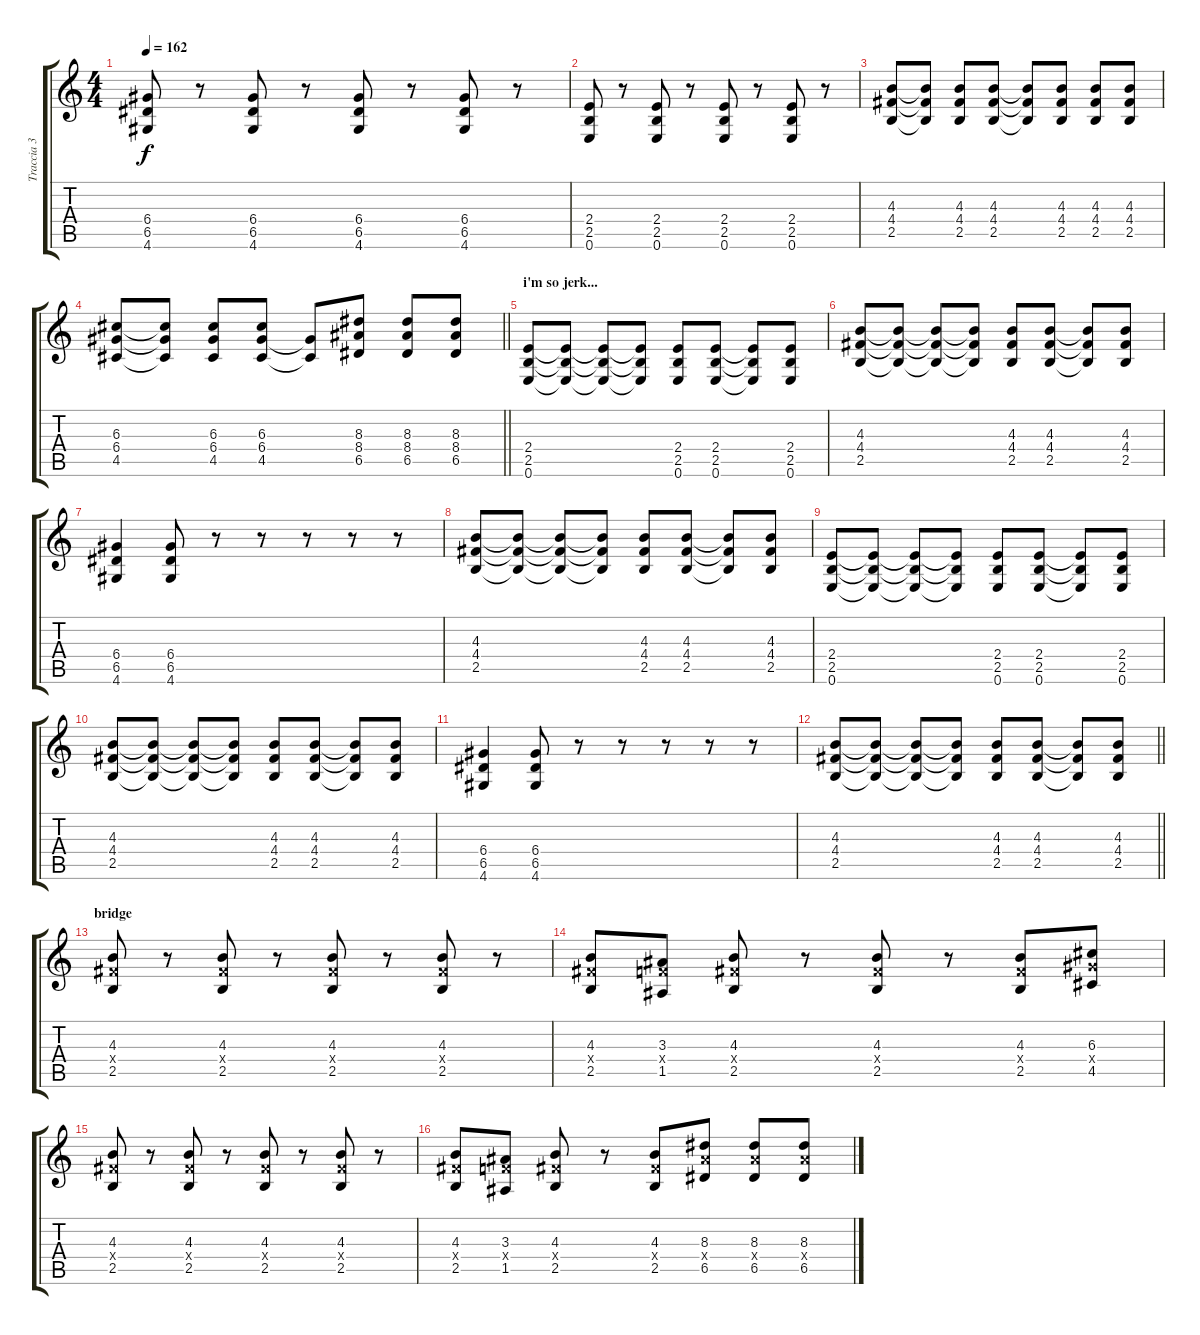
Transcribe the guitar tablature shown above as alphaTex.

\track ("Traccia 3" "Traccia 3") {instrument distortionguitar}
\staff {score tabs}
\tuning (E4 B3 G3 D3 A2 E2) {hide}
\ts (4 4)
\tempo 162
\clef g2
\ks c
(6.4 6.5 4.6).8{dy f} r.8 (6.4 6.5 4.6).8 r.8 (6.4 6.5 4.6).8 r.8 (6.4 6.5 4.6).8 r.8 |
(2.4 2.5 0.6).8 r.8 (2.4 2.5 0.6).8 r.8 (2.4 2.5 0.6).8 r.8 (2.4 2.5 0.6).8 r.8 |
(4.3 4.4 2.5).8 (4.3{t} 4.4{t} 2.5{t}).8 (4.3 4.4 2.5).8 (4.3 4.4 2.5).8 (4.3{t} 4.4{t} 2.5{t}).8 (4.3 4.4 2.5).8 (4.3 4.4 2.5).8 (4.3 4.4 2.5).8 |
\barLineRight lightlight
(6.3 6.4 4.5).8 (6.3{t} 6.4{t} 4.5{t}).8 (6.3 6.4 4.5).8 (6.3 6.4 4.5).8 (6.4{t} 4.5{t}).8 (8.3 8.4 6.5).8 (8.3 8.4 6.5).8 (8.3 8.4 6.5).8 |
\section ("" "i'm so jerk...")
(2.4 2.5 0.6).8 (2.4{t} 2.5{t} 0.6{t}).8 (2.4{t} 2.5{t} 0.6{t}).8 (2.4{t} 2.5{t} 0.6{t}).8 (2.4 2.5 0.6).8 (2.4 2.5 0.6).8 (2.4{t} 2.5{t} 0.6{t}).8 (2.4 2.5 0.6).8 |
(4.3 4.4 2.5).8 (4.3{t} 4.4{t} 2.5{t}).8 (4.3{t} 4.4{t} 2.5{t}).8 (4.3{t} 4.4{t} 2.5{t}).8 (4.3 4.4 2.5).8 (4.3 4.4 2.5).8 (4.3{t} 4.4{t} 2.5{t}).8 (4.3 4.4 2.5).8 |
(6.4 6.5 4.6).4 (6.4 6.5 4.6).8 r.8 r.8 r.8 r.8 r.8 |
(4.3 4.4 2.5).8 (4.3{t} 4.4{t} 2.5{t}).8 (4.3{t} 4.4{t} 2.5{t}).8 (4.3{t} 4.4{t} 2.5{t}).8 (4.3 4.4 2.5).8 (4.3 4.4 2.5).8 (4.3{t} 4.4{t} 2.5{t}).8 (4.3 4.4 2.5).8 |
(2.4 2.5 0.6).8 (2.4{t} 2.5{t} 0.6{t}).8 (2.4{t} 2.5{t} 0.6{t}).8 (2.4{t} 2.5{t} 0.6{t}).8 (2.4 2.5 0.6).8 (2.4 2.5 0.6).8 (2.4{t} 2.5{t} 0.6{t}).8 (2.4 2.5 0.6).8 |
(4.3 4.4 2.5).8 (4.3{t} 4.4{t} 2.5{t}).8 (4.3{t} 4.4{t} 2.5{t}).8 (4.3{t} 4.4{t} 2.5{t}).8 (4.3 4.4 2.5).8 (4.3 4.4 2.5).8 (4.3{t} 4.4{t} 2.5{t}).8 (4.3 4.4 2.5).8 |
(6.4 6.5 4.6).4 (6.4 6.5 4.6).8 r.8 r.8 r.8 r.8 r.8 |
\barLineRight lightlight
(4.3 4.4 2.5).8 (4.3{t} 4.4{t} 2.5{t}).8 (4.3{t} 4.4{t} 2.5{t}).8 (4.3{t} 4.4{t} 2.5{t}).8 (4.3 4.4 2.5).8 (4.3 4.4 2.5).8 (4.3{t} 4.4{t} 2.5{t}).8 (4.3 4.4 2.5).8 |
\section ("" "bridge")
(4.3 4.4{x} 2.5).8 r.8 (4.3 4.4{x} 2.5).8 r.8 (4.3 4.4{x} 2.5).8 r.8 (4.3 4.4{x} 2.5).8 r.8 |
(4.3 4.4{x} 2.5).8 (3.3 3.4{x} 1.5).8 (4.3 4.4{x} 2.5).8 r.8 (4.3 4.4{x} 2.5).8 r.8 (4.3 4.4{x} 2.5).8 (6.3 6.4{x} 4.5).8 |
(4.3 4.4{x} 2.5).8 r.8 (4.3 4.4{x} 2.5).8 r.8 (4.3 4.4{x} 2.5).8 r.8 (4.3 4.4{x} 2.5).8 r.8 |
(4.3 4.4{x} 2.5).8 (3.3 3.4{x} 1.5).8 (4.3 4.4{x} 2.5).8 r.8 (4.3 4.4{x} 2.5).8 (8.3 8.4{x} 6.5).8 (8.3 8.4{x} 6.5).8 (8.3 8.4{x} 6.5).8
